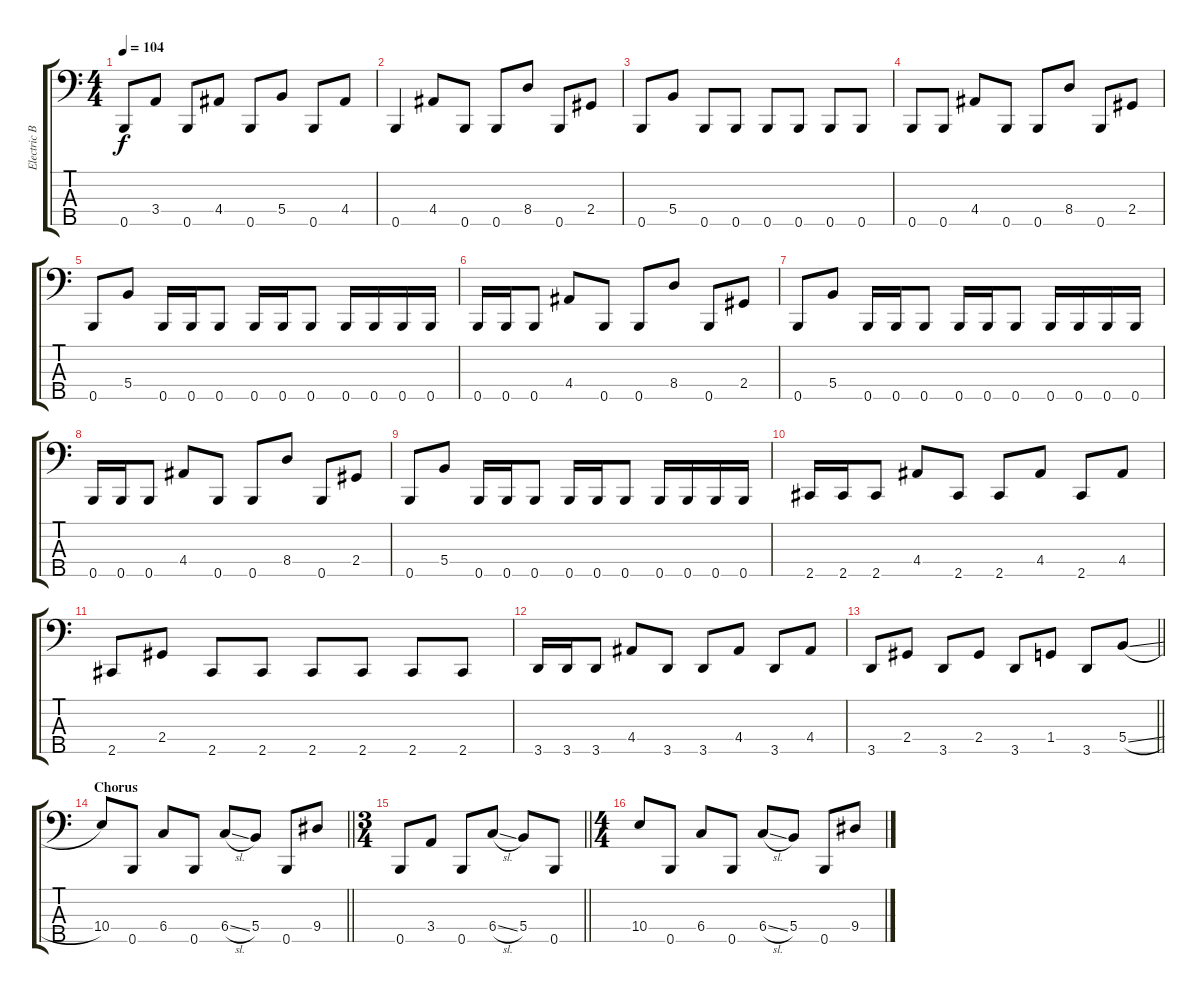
\track ("Electric Bass" "Electric B") {instrument electricbassfinger}
\staff {score tabs}
\tuning (B2 Gb2 B1 Gb1 B0) {hide}
\ts (4 4)
\tempo 104
\clef f4
\ks c
0.5.8{dy f} 3.4.8 0.5.8 4.4.8 0.5.8 5.4.8 0.5.8 4.4.8 |
0.5.4 4.4.8 0.5.8 0.5.8 8.4.8 0.5.8 2.4.8 |
0.5.8 5.4.8 0.5.8 0.5.8 0.5.8 0.5.8 0.5.8 0.5.8 |
0.5.8 0.5.8 4.4.8 0.5.8 0.5.8 8.4.8 0.5.8 2.4.8 |
0.5.8 5.4.8 0.5.16 0.5.16 0.5.8 0.5.16 0.5.16 0.5.8 0.5.16 0.5.16 0.5.16 0.5.16 |
0.5.16 0.5.16 0.5.8 4.4.8 0.5.8 0.5.8 8.4.8 0.5.8 2.4.8 |
0.5.8 5.4.8 0.5.16 0.5.16 0.5.8 0.5.16 0.5.16 0.5.8 0.5.16 0.5.16 0.5.16 0.5.16 |
0.5.16 0.5.16 0.5.8 4.4.8 0.5.8 0.5.8 8.4.8 0.5.8 2.4.8 |
0.5.8 5.4.8 0.5.16 0.5.16 0.5.8 0.5.16 0.5.16 0.5.8 0.5.16 0.5.16 0.5.16 0.5.16 |
2.5.16 2.5.16 2.5.8 4.4.8 2.5.8 2.5.8 4.4.8 2.5.8 4.4.8 |
2.5.8 2.4.8 2.5.8 2.5.8 2.5.8 2.5.8 2.5.8 2.5.8 |
3.5.16 3.5.16 3.5.8 4.4.8 3.5.8 3.5.8 4.4.8 3.5.8 4.4.8 |
\barLineRight lightlight
3.5.8 2.4.8 3.5.8 2.4.8 3.5.8 1.4.8 3.5.8 5.4{sl}.8 |
\section ("" "Chorus")
\barLineRight lightlight
10.4.8 0.5.8 6.4.8 0.5.8 6.4{sl}.8 5.4.8 0.5.8 9.4.8 |
\ts (3 4)
\barLineRight lightlight
0.5.8 3.4.8 0.5.8 6.4{sl}.8 5.4.8 0.5.8 |
\ts (4 4)
10.4.8 0.5.8 6.4.8 0.5.8 6.4{sl}.8 5.4.8 0.5.8 9.4.8
